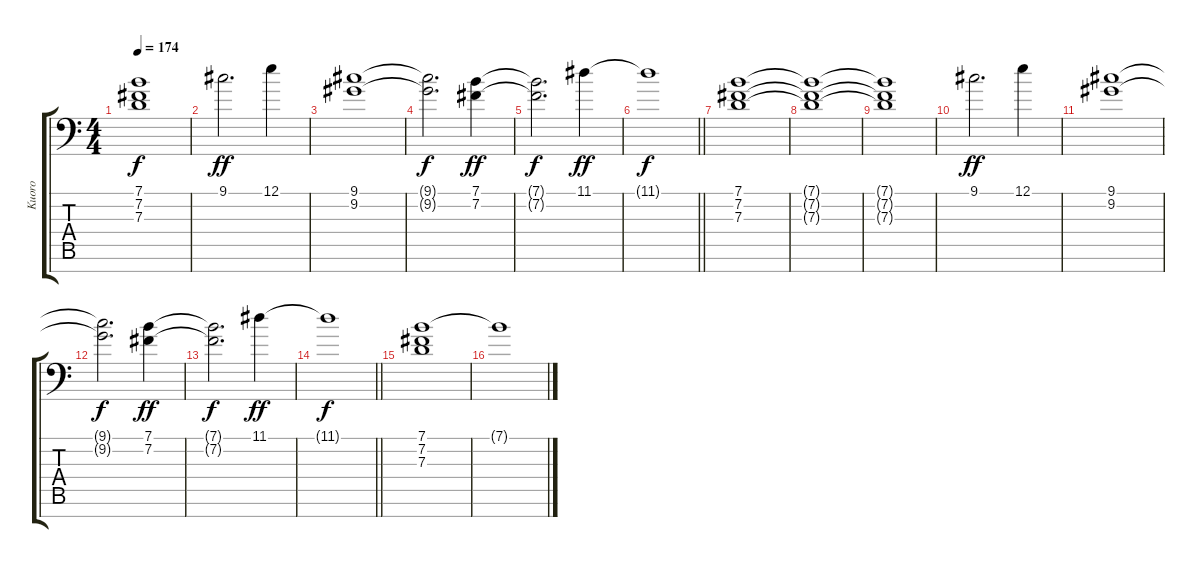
\track ("Kuoro" "Kuoro") {instrument pad4choir}
\staff {score tabs}
\tuning (E4 B3 G3 D3 A2 E2 C-1) {hide}
\ts (4 4)
\tempo 174
\clef f4
\ks c
(7.1{t} 7.2{t} 7.3{t}).1{dy f} |
9.1.2{d dy ff} 12.1.4 |
(9.1 9.2).1 |
(9.1{t} 9.2{t}).2{d dy f} (7.1 7.2).4{dy ff} |
(7.1{t} 7.2{t}).2{d dy f} 11.1.4{dy ff} |
\barLineRight lightlight
11.1{t}.1{dy f} |
(7.1 7.2 7.3).1 |
(7.1{t} 7.2{t} 7.3{t}).1 |
(7.1{t} 7.2{t} 7.3{t}).1 |
9.1.2{d dy ff} 12.1.4 |
(9.1 9.2).1 |
(9.1{t} 9.2{t}).2{d dy f} (7.1 7.2).4{dy ff} |
(7.1{t} 7.2{t}).2{d dy f} 11.1.4{dy ff} |
\barLineRight lightlight
11.1{t}.1{dy f} |
(7.1 7.2 7.3).1 |
7.1{t}.1
